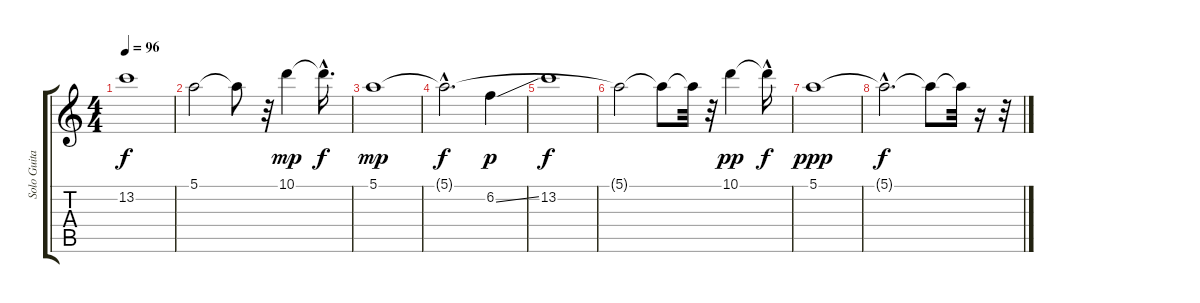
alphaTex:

\track ("Solo Guitar" "Solo Guita") {instrument distortionguitar}
\staff {score tabs}
\tuning (E4 B3 G3 D3 A2 E2) {hide}
\ts (4 4)
\tempo 96
\clef g2
\ks c
13.2.1{dy f} |
5.1{t}.2 5.1{t}.8 r.32 10.1.4{dy mp} 10.1{hac t}.16{d dy f} |
5.1.1{dy mp} |
5.1{hac t}.2{d dy f} 6.2{ss}.4{dy p} |
13.2.1{dy f} |
5.1{t}.2 5.1{t}.8 5.1{t}.32 r.32 10.1.4{dy pp} 10.1{hac t}.16{dy f} |
5.1.1{dy ppp} |
5.1{hac t}.2{d dy f} 5.1{t}.8 5.1{t}.32 r.16 r.32
